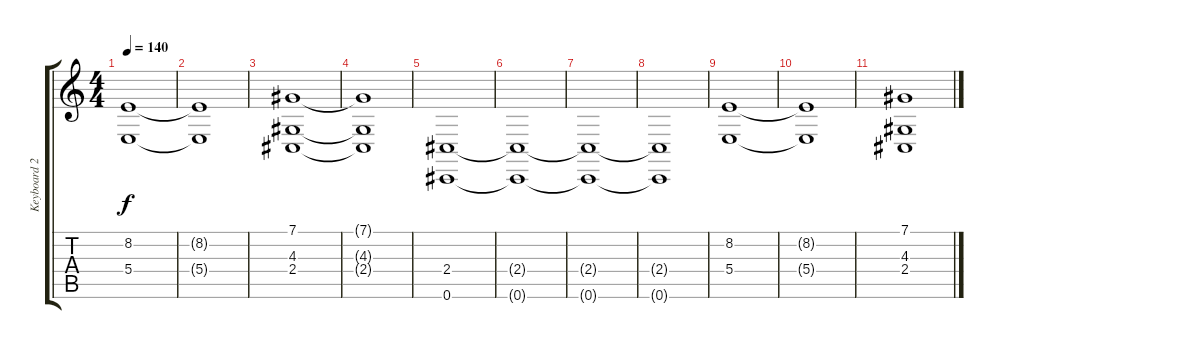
\track ("Keyboard 2" "Keyboard 2") {instrument synthstrings1}
\staff {score tabs}
\tuning (Db4 Ab3 E3 B2 Gb2 Db2) {hide}
\ts (4 4)
\tempo 140
\clef g2
\ks c
(8.2 5.4).1{dy f volume 4} |
(8.2{t} 5.4{t}).1 |
(7.1 4.3 2.4).1{volume 3} |
(7.1{t} 4.3{t} 2.4{t}).1 |
(2.4 0.6).1{volume 2} |
(2.4{t} 0.6{t}).1{volume 2} |
(2.4{t} 0.6{t}).1{volume 2} |
(2.4{t} 0.6{t}).1{volume 2} |
(8.2 5.4).1{volume 1} |
(8.2{t} 5.4{t}).1 |
(7.1 4.3 2.4).1{volume 0}
